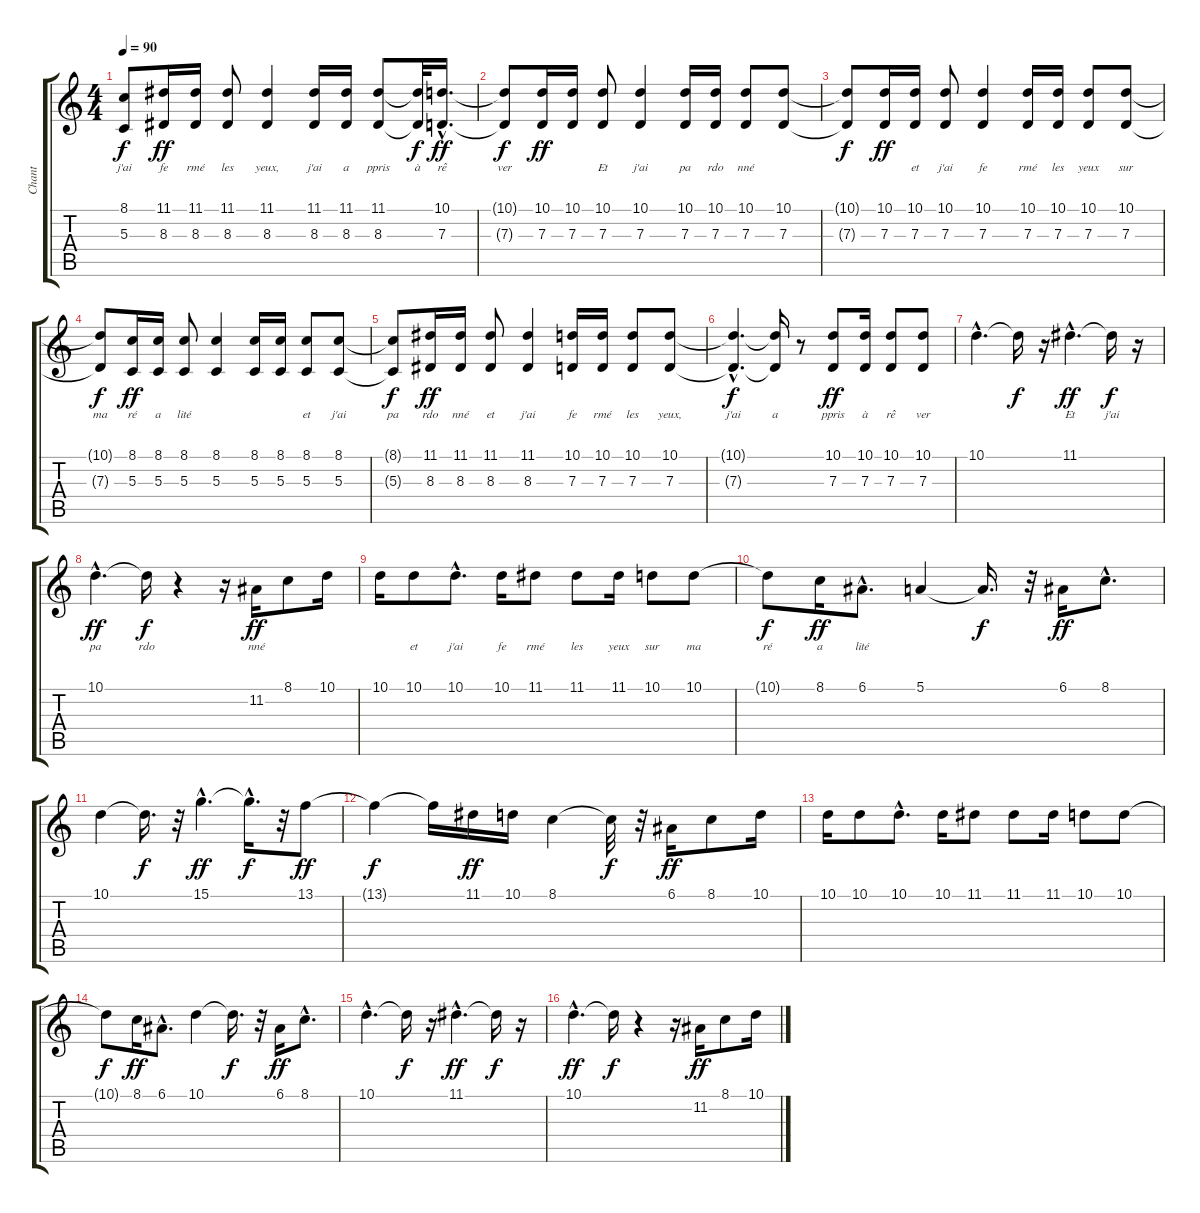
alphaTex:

\track ("Chant" "Chant") {instrument flute}
\staff {score tabs}
\tuning (E4 B3 G3 D3 A2 E2) {hide}
\ts (4 4)
\tempo 90
\clef g2
\ks c
(8.1{t} 5.3{t}).8{lyrics (0 "j'ai") lyrics (1 "") lyrics (2 "") lyrics (3 "") lyrics (4 "") dy f} (11.1 8.3).16{lyrics (0 "fe") lyrics (1 "") lyrics (2 "") lyrics (3 "") lyrics (4 "") dy ff} (11.1 8.3).16{lyrics (0 "rmé") lyrics (1 "") lyrics (2 "") lyrics (3 "") lyrics (4 "")} (11.1 8.3).8{lyrics (0 "les") lyrics (1 "") lyrics (2 "") lyrics (3 "") lyrics (4 "")} (11.1 8.3).4{lyrics (0 "yeux,") lyrics (1 "") lyrics (2 "") lyrics (3 "") lyrics (4 "")} (11.1 8.3).16{lyrics (0 "j'ai") lyrics (1 "") lyrics (2 "") lyrics (3 "") lyrics (4 "")} (11.1 8.3).16{lyrics (0 "a") lyrics (1 "") lyrics (2 "") lyrics (3 "") lyrics (4 "")} (11.1 8.3).8{lyrics (0 "ppris") lyrics (1 "") lyrics (2 "") lyrics (3 "") lyrics (4 "")} (11.1{t} 8.3{t}).32{lyrics (0 "à") lyrics (1 "") lyrics (2 "") lyrics (3 "") lyrics (4 "") dy f} (10.1{hac} 7.3{hac}).16{d lyrics (0 "rê") lyrics (1 "") lyrics (2 "") lyrics (3 "") lyrics (4 "") dy ff} |
(10.1{t} 7.3{t}).8{lyrics (0 "ver") lyrics (1 "") lyrics (2 "") lyrics (3 "") lyrics (4 "") dy f} (10.1 7.3).16{lyrics (0 "") lyrics (1 "") lyrics (2 "") lyrics (3 "") lyrics (4 "") dy ff} (10.1 7.3).16{lyrics (0 "") lyrics (1 "") lyrics (2 "") lyrics (3 "") lyrics (4 "")} (10.1 7.3).8{lyrics (0 "Et") lyrics (1 "") lyrics (2 "") lyrics (3 "") lyrics (4 "")} (10.1 7.3).4{lyrics (0 "j'ai") lyrics (1 "") lyrics (2 "") lyrics (3 "") lyrics (4 "")} (10.1 7.3).16{lyrics (0 "pa") lyrics (1 "") lyrics (2 "") lyrics (3 "") lyrics (4 "")} (10.1 7.3).16{lyrics (0 "rdo") lyrics (1 "") lyrics (2 "") lyrics (3 "") lyrics (4 "")} (10.1 7.3).8{lyrics (0 "nné") lyrics (1 "") lyrics (2 "") lyrics (3 "") lyrics (4 "")} (10.1 7.3).8{lyrics (0 "") lyrics (1 "") lyrics (2 "") lyrics (3 "") lyrics (4 "")} |
(10.1{t} 7.3{t}).8{lyrics (0 "") lyrics (1 "") lyrics (2 "") lyrics (3 "") lyrics (4 "") dy f} (10.1 7.3).16{lyrics (0 "") lyrics (1 "") lyrics (2 "") lyrics (3 "") lyrics (4 "") dy ff} (10.1 7.3).16{lyrics (0 "et") lyrics (1 "") lyrics (2 "") lyrics (3 "") lyrics (4 "")} (10.1 7.3).8{lyrics (0 "j'ai") lyrics (1 "") lyrics (2 "") lyrics (3 "") lyrics (4 "")} (10.1 7.3).4{lyrics (0 "fe") lyrics (1 "") lyrics (2 "") lyrics (3 "") lyrics (4 "")} (10.1 7.3).16{lyrics (0 "rmé") lyrics (1 "") lyrics (2 "") lyrics (3 "") lyrics (4 "")} (10.1 7.3).16{lyrics (0 "les") lyrics (1 "") lyrics (2 "") lyrics (3 "") lyrics (4 "")} (10.1 7.3).8{lyrics (0 "yeux") lyrics (1 "") lyrics (2 "") lyrics (3 "") lyrics (4 "")} (10.1 7.3).8{lyrics (0 "sur") lyrics (1 "") lyrics (2 "") lyrics (3 "") lyrics (4 "")} |
(10.1{t} 7.3{t}).8{lyrics (0 "ma") lyrics (1 "") lyrics (2 "") lyrics (3 "") lyrics (4 "") dy f} (8.1 5.3).16{lyrics (0 "ré") lyrics (1 "") lyrics (2 "") lyrics (3 "") lyrics (4 "") dy ff} (8.1 5.3).16{lyrics (0 "a") lyrics (1 "") lyrics (2 "") lyrics (3 "") lyrics (4 "")} (8.1 5.3).8{lyrics (0 "lité") lyrics (1 "") lyrics (2 "") lyrics (3 "") lyrics (4 "")} (8.1 5.3).4{lyrics (0 "") lyrics (1 "") lyrics (2 "") lyrics (3 "") lyrics (4 "")} (8.1 5.3).16{lyrics (0 "") lyrics (1 "") lyrics (2 "") lyrics (3 "") lyrics (4 "")} (8.1 5.3).16{lyrics (0 "") lyrics (1 "") lyrics (2 "") lyrics (3 "") lyrics (4 "")} (8.1 5.3).8{lyrics (0 "et") lyrics (1 "") lyrics (2 "") lyrics (3 "") lyrics (4 "")} (8.1 5.3).8{lyrics (0 "j'ai") lyrics (1 "") lyrics (2 "") lyrics (3 "") lyrics (4 "")} |
(8.1{t} 5.3{t}).8{lyrics (0 "pa") lyrics (1 "") lyrics (2 "") lyrics (3 "") lyrics (4 "") dy f} (11.1 8.3).16{lyrics (0 "rdo") lyrics (1 "") lyrics (2 "") lyrics (3 "") lyrics (4 "") dy ff} (11.1 8.3).16{lyrics (0 "nné") lyrics (1 "") lyrics (2 "") lyrics (3 "") lyrics (4 "")} (11.1 8.3).8{lyrics (0 "et") lyrics (1 "") lyrics (2 "") lyrics (3 "") lyrics (4 "")} (11.1 8.3).4{lyrics (0 "j'ai") lyrics (1 "") lyrics (2 "") lyrics (3 "") lyrics (4 "")} (10.1 7.3).16{lyrics (0 "fe") lyrics (1 "") lyrics (2 "") lyrics (3 "") lyrics (4 "")} (10.1 7.3).16{lyrics (0 "rmé") lyrics (1 "") lyrics (2 "") lyrics (3 "") lyrics (4 "")} (10.1 7.3).8{lyrics (0 "les") lyrics (1 "") lyrics (2 "") lyrics (3 "") lyrics (4 "")} (10.1 7.3).8{lyrics (0 "yeux,") lyrics (1 "") lyrics (2 "") lyrics (3 "") lyrics (4 "")} |
(10.1{hac t} 7.3{hac t}).4{d lyrics (0 "j'ai") lyrics (1 "") lyrics (2 "") lyrics (3 "") lyrics (4 "") dy f} (10.1{t} 7.3{t}).16{lyrics (0 "a") lyrics (1 "") lyrics (2 "") lyrics (3 "") lyrics (4 "")} r.8 (10.1 7.3).8{lyrics (0 "ppris") lyrics (1 "") lyrics (2 "") lyrics (3 "") lyrics (4 "") dy ff} (10.1 7.3).16{lyrics (0 "à") lyrics (1 "") lyrics (2 "") lyrics (3 "") lyrics (4 "")} (10.1 7.3).8{lyrics (0 "rê") lyrics (1 "") lyrics (2 "") lyrics (3 "") lyrics (4 "")} (10.1 7.3).8{lyrics (0 "ver") lyrics (1 "") lyrics (2 "") lyrics (3 "") lyrics (4 "")} |
10.1{hac}.4{d lyrics (0 "") lyrics (1 "") lyrics (2 "") lyrics (3 "") lyrics (4 "")} 10.1{t}.16{lyrics (0 "") lyrics (1 "") lyrics (2 "") lyrics (3 "") lyrics (4 "") dy f} r.16 11.1{hac}.4{d lyrics (0 "Et") lyrics (1 "") lyrics (2 "") lyrics (3 "") lyrics (4 "") dy ff} 11.1{t}.16{lyrics (0 "j'ai") lyrics (1 "") lyrics (2 "") lyrics (3 "") lyrics (4 "") dy f} r.16 |
10.1{hac}.4{d lyrics (0 "pa") lyrics (1 "") lyrics (2 "") lyrics (3 "") lyrics (4 "") dy ff} 10.1{t}.16{lyrics (0 "rdo") lyrics (1 "") lyrics (2 "") lyrics (3 "") lyrics (4 "") dy f} r.4 r.16 11.2.16{lyrics (0 "nné") lyrics (1 "") lyrics (2 "") lyrics (3 "") lyrics (4 "") dy ff} 8.1.8{lyrics (0 "") lyrics (1 "") lyrics (2 "") lyrics (3 "") lyrics (4 "")} 10.1.16{lyrics (0 "") lyrics (1 "") lyrics (2 "") lyrics (3 "") lyrics (4 "")} |
10.1.16{lyrics (0 "") lyrics (1 "") lyrics (2 "") lyrics (3 "") lyrics (4 "")} 10.1.8{lyrics (0 "et") lyrics (1 "") lyrics (2 "") lyrics (3 "") lyrics (4 "")} 10.1{hac}.8{d lyrics (0 "j'ai") lyrics (1 "") lyrics (2 "") lyrics (3 "") lyrics (4 "")} 10.1.16{lyrics (0 "fe") lyrics (1 "") lyrics (2 "") lyrics (3 "") lyrics (4 "")} 11.1.8{lyrics (0 "rmé") lyrics (1 "") lyrics (2 "") lyrics (3 "") lyrics (4 "")} 11.1.8{lyrics (0 "les") lyrics (1 "") lyrics (2 "") lyrics (3 "") lyrics (4 "")} 11.1.16{lyrics (0 "yeux") lyrics (1 "") lyrics (2 "") lyrics (3 "") lyrics (4 "")} 10.1.8{lyrics (0 "sur") lyrics (1 "") lyrics (2 "") lyrics (3 "") lyrics (4 "")} 10.1.8{lyrics (0 "ma") lyrics (1 "") lyrics (2 "") lyrics (3 "") lyrics (4 "")} |
10.1{t}.8{lyrics (0 "ré") lyrics (1 "") lyrics (2 "") lyrics (3 "") lyrics (4 "") dy f} 8.1.16{lyrics (0 "a") lyrics (1 "") lyrics (2 "") lyrics (3 "") lyrics (4 "") dy ff} 6.1{hac}.8{d lyrics (0 "lité") lyrics (1 "") lyrics (2 "") lyrics (3 "") lyrics (4 "")} 5.1.4{lyrics (0 "") lyrics (1 "") lyrics (2 "") lyrics (3 "") lyrics (4 "")} 5.1{t}.16{d lyrics (0 "") lyrics (1 "") lyrics (2 "") lyrics (3 "") lyrics (4 "") dy f} r.32 6.1.16{lyrics (0 "") lyrics (1 "") lyrics (2 "") lyrics (3 "") lyrics (4 "") dy ff} 8.1{hac}.8{d} |
10.1.4 10.1{t}.16{d dy f} r.32 15.1{hac}.4{d dy ff} 15.1{hac t}.16{d dy f} r.32 13.1.8{dy ff} |
13.1{t}.4{dy f} 13.1{t}.16 11.1.16{dy ff} 10.1.16 8.1.4 8.1{t}.32{dy f} r.32 6.1.16{dy ff} 8.1.8 10.1.16 |
10.1.16 10.1.8 10.1{hac}.8{d} 10.1.16 11.1.8 11.1.8 11.1.16 10.1.8 10.1.8 |
10.1{t}.8{dy f} 8.1.16{dy ff} 6.1{hac}.8{d} 10.1.4 10.1{t}.16{d dy f} r.32 6.1.16{dy ff} 8.1{hac}.8{d} |
10.1{hac}.4{d} 10.1{t}.16{dy f} r.16 11.1{hac}.4{d dy ff} 11.1{t}.16{dy f} r.16 |
10.1{hac}.4{d dy ff} 10.1{t}.16{dy f} r.4 r.16 11.2.16{dy ff} 8.1.8 10.1.16
